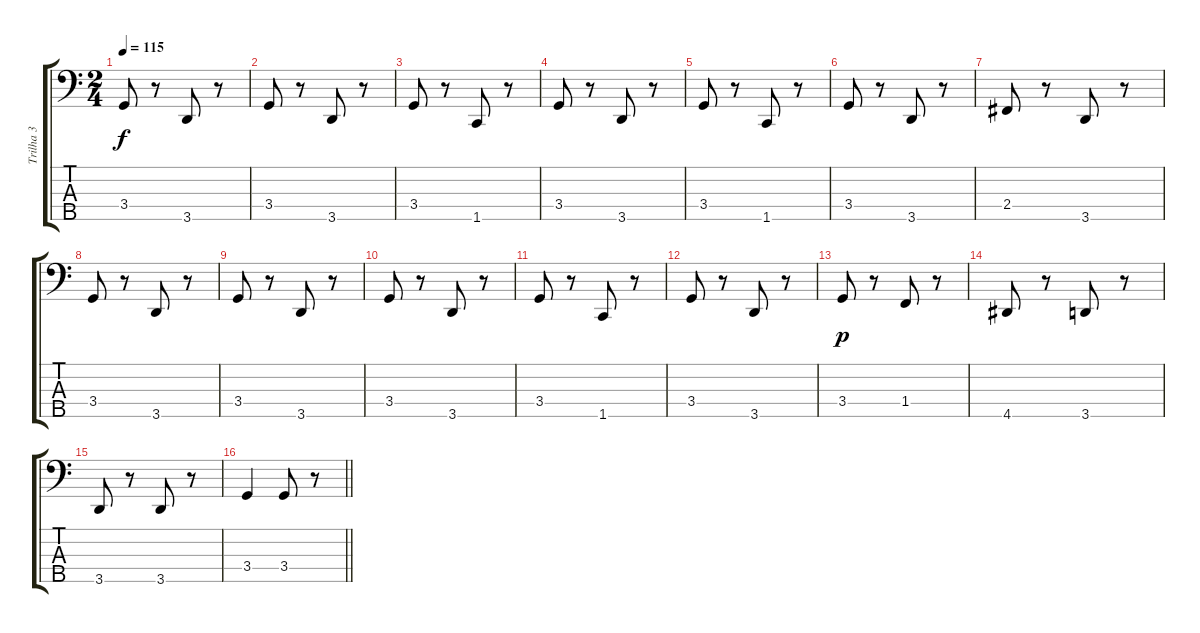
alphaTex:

\track ("Trilha 3" "Trilha 3") {instrument acousticguitarnylon}
\staff {score tabs}
\tuning (G2 D2 A1 E1 B0) {hide}
\ts (2 4)
\tempo 115
\clef f4
\ks c
3.4.8{dy f} r.8 3.5.8 r.8 |
3.4.8 r.8 3.5.8 r.8 |
3.4.8 r.8 1.5.8 r.8 |
3.4.8 r.8 3.5.8 r.8 |
3.4.8 r.8 1.5.8 r.8 |
3.4.8 r.8 3.5.8 r.8 |
2.4.8 r.8 3.5.8 r.8 |
3.4.8 r.8 3.5.8 r.8 |
3.4.8 r.8 3.5.8 r.8 |
3.4.8 r.8 3.5.8 r.8 |
3.4.8 r.8 1.5.8 r.8 |
3.4.8 r.8 3.5.8 r.8 |
3.4.8{dy p} r.8 1.4.8 r.8 |
4.5.8 r.8 3.5.8 r.8 |
3.5.8 r.8 3.5.8 r.8 |
\barLineRight lightlight
3.4.4 3.4.8 r.8
